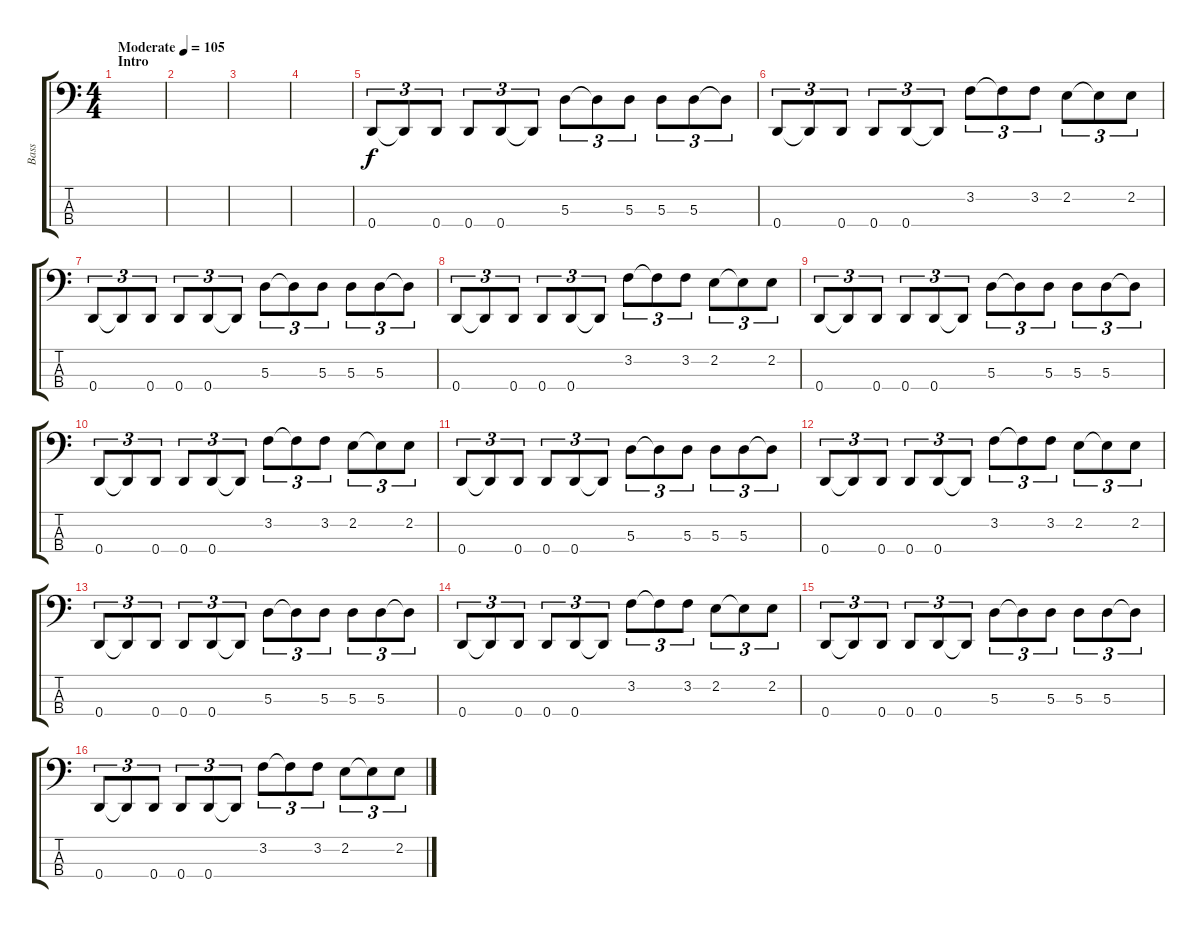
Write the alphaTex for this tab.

\track ("Bass" "Bass") {instrument electricbasspick}
\staff {score tabs}
\tuning (G2 D2 A1 D1) {hide}
\ts (4 4)
\section ("" "Intro")
\tempo (105 "Moderate")
\clef f4
\ks c
|
|
|
|
0.4.8{tu (3 2) volume 16} 0.4{t}.8{tu (3 2)} 0.4.8{tu (3 2)} 0.4.8{tu (3 2)} 0.4.8{tu (3 2)} 0.4{t}.8{tu (3 2)} 5.3.8{tu (3 2)} 5.3{t}.8{tu (3 2)} 5.3.8{tu (3 2)} 5.3.8{tu (3 2)} 5.3.8{tu (3 2)} 5.3{t}.8{tu (3 2)} |
0.4.8{tu (3 2)} 0.4{t}.8{tu (3 2)} 0.4.8{tu (3 2)} 0.4.8{tu (3 2)} 0.4.8{tu (3 2)} 0.4{t}.8{tu (3 2)} 3.2.8{tu (3 2)} 3.2{t}.8{tu (3 2)} 3.2.8{tu (3 2)} 2.2.8{tu (3 2)} 2.2{t}.8{tu (3 2)} 2.2.8{tu (3 2)} |
0.4.8{tu (3 2)} 0.4{t}.8{tu (3 2)} 0.4.8{tu (3 2)} 0.4.8{tu (3 2)} 0.4.8{tu (3 2)} 0.4{t}.8{tu (3 2)} 5.3.8{tu (3 2)} 5.3{t}.8{tu (3 2)} 5.3.8{tu (3 2)} 5.3.8{tu (3 2)} 5.3.8{tu (3 2)} 5.3{t}.8{tu (3 2)} |
0.4.8{tu (3 2)} 0.4{t}.8{tu (3 2)} 0.4.8{tu (3 2)} 0.4.8{tu (3 2)} 0.4.8{tu (3 2)} 0.4{t}.8{tu (3 2)} 3.2.8{tu (3 2)} 3.2{t}.8{tu (3 2)} 3.2.8{tu (3 2)} 2.2.8{tu (3 2)} 2.2{t}.8{tu (3 2)} 2.2.8{tu (3 2)} |
0.4.8{tu (3 2)} 0.4{t}.8{tu (3 2)} 0.4.8{tu (3 2)} 0.4.8{tu (3 2)} 0.4.8{tu (3 2)} 0.4{t}.8{tu (3 2)} 5.3.8{tu (3 2)} 5.3{t}.8{tu (3 2)} 5.3.8{tu (3 2)} 5.3.8{tu (3 2)} 5.3.8{tu (3 2)} 5.3{t}.8{tu (3 2)} |
0.4.8{tu (3 2)} 0.4{t}.8{tu (3 2)} 0.4.8{tu (3 2)} 0.4.8{tu (3 2)} 0.4.8{tu (3 2)} 0.4{t}.8{tu (3 2)} 3.2.8{tu (3 2)} 3.2{t}.8{tu (3 2)} 3.2.8{tu (3 2)} 2.2.8{tu (3 2)} 2.2{t}.8{tu (3 2)} 2.2.8{tu (3 2)} |
0.4.8{tu (3 2)} 0.4{t}.8{tu (3 2)} 0.4.8{tu (3 2)} 0.4.8{tu (3 2)} 0.4.8{tu (3 2)} 0.4{t}.8{tu (3 2)} 5.3.8{tu (3 2)} 5.3{t}.8{tu (3 2)} 5.3.8{tu (3 2)} 5.3.8{tu (3 2)} 5.3.8{tu (3 2)} 5.3{t}.8{tu (3 2)} |
0.4.8{tu (3 2)} 0.4{t}.8{tu (3 2)} 0.4.8{tu (3 2)} 0.4.8{tu (3 2)} 0.4.8{tu (3 2)} 0.4{t}.8{tu (3 2)} 3.2.8{tu (3 2)} 3.2{t}.8{tu (3 2)} 3.2.8{tu (3 2)} 2.2.8{tu (3 2)} 2.2{t}.8{tu (3 2)} 2.2.8{tu (3 2)} |
0.4.8{tu (3 2)} 0.4{t}.8{tu (3 2)} 0.4.8{tu (3 2)} 0.4.8{tu (3 2)} 0.4.8{tu (3 2)} 0.4{t}.8{tu (3 2)} 5.3.8{tu (3 2)} 5.3{t}.8{tu (3 2)} 5.3.8{tu (3 2)} 5.3.8{tu (3 2)} 5.3.8{tu (3 2)} 5.3{t}.8{tu (3 2)} |
0.4.8{tu (3 2)} 0.4{t}.8{tu (3 2)} 0.4.8{tu (3 2)} 0.4.8{tu (3 2)} 0.4.8{tu (3 2)} 0.4{t}.8{tu (3 2)} 3.2.8{tu (3 2)} 3.2{t}.8{tu (3 2)} 3.2.8{tu (3 2)} 2.2.8{tu (3 2)} 2.2{t}.8{tu (3 2)} 2.2.8{tu (3 2)} |
0.4.8{tu (3 2)} 0.4{t}.8{tu (3 2)} 0.4.8{tu (3 2)} 0.4.8{tu (3 2)} 0.4.8{tu (3 2)} 0.4{t}.8{tu (3 2)} 5.3.8{tu (3 2)} 5.3{t}.8{tu (3 2)} 5.3.8{tu (3 2)} 5.3.8{tu (3 2)} 5.3.8{tu (3 2)} 5.3{t}.8{tu (3 2)} |
0.4.8{tu (3 2)} 0.4{t}.8{tu (3 2)} 0.4.8{tu (3 2)} 0.4.8{tu (3 2)} 0.4.8{tu (3 2)} 0.4{t}.8{tu (3 2)} 3.2.8{tu (3 2)} 3.2{t}.8{tu (3 2)} 3.2.8{tu (3 2)} 2.2.8{tu (3 2)} 2.2{t}.8{tu (3 2)} 2.2.8{tu (3 2)}
